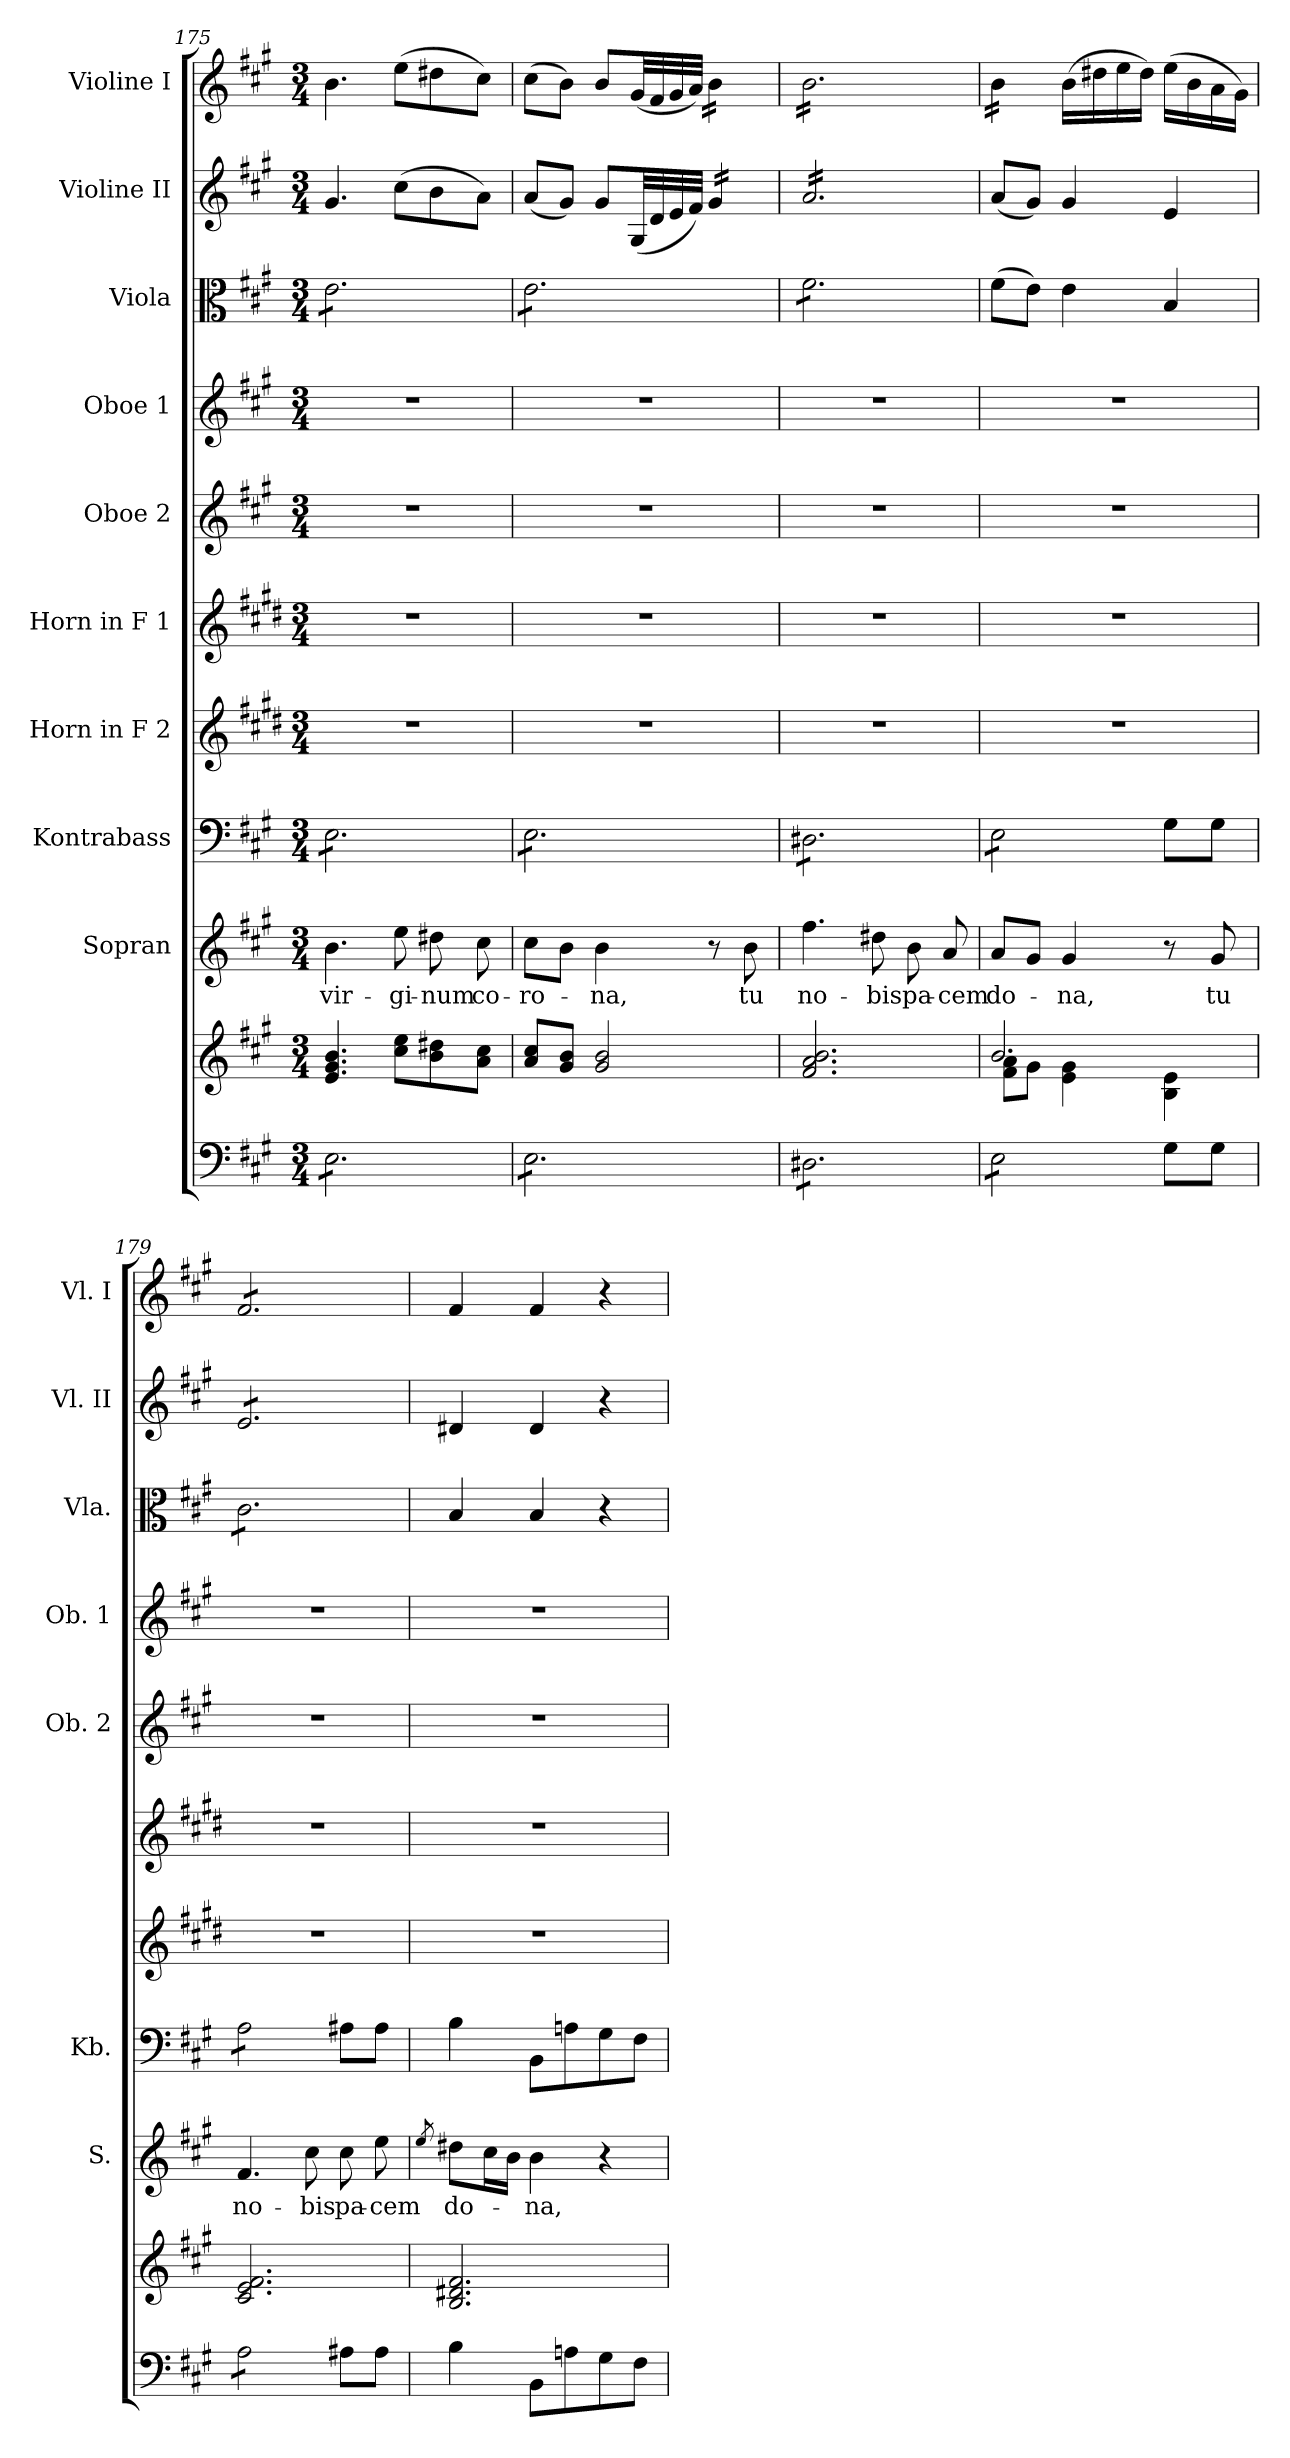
**kern	**kern	**kern	**text	**kern	**kern	**kern	**kern	**kern	**kern	**kern	**kern
*part10	*part10	*part9	*part9	*part8	*part7	*part6	*part5	*part4	*part3	*part2	*part1
*staff11	*staff10	*staff9	*staff9	*staff8	*staff7	*staff6	*staff5	*staff4	*staff3	*staff2	*staff1
*	*	*I"Sopran	*	*I"Kontrabass	*I"Horn in F 2	*I"Horn in F 1	*I"Oboe 2	*I"Oboe 1	*I"Viola	*I"Violine II	*I"Violine I
*	*	*I'S.	*	*I'Kb.	*	*	*I'Ob. 2	*I'Ob. 1	*I'Vla.	*I'Vl. II	*I'Vl. I
*clefF4	*clefG2	*clefG2	*	*clefF4	*clefG2	*clefG2	*clefG2	*clefG2	*clefC3	*clefG2	*clefG2
*	*	*	*	*ITrd7c12	*ITrd4c7	*ITrd4c7	*	*	*	*	*
*k[f#c#g#]	*k[f#c#g#]	*k[f#c#g#]	*	*k[f#c#g#]	*k[f#c#g#]	*k[f#c#g#]	*k[f#c#g#]	*k[f#c#g#]	*k[f#c#g#]	*k[f#c#g#]	*k[f#c#g#]
*A:	*A:	*A:	*	*A:	*A:	*A:	*A:	*A:	*A:	*A:	*A:
*M3/4	*M3/4	*M3/4	*	*M3/4	*M3/4	*M3/4	*M3/4	*M3/4	*M3/4	*M3/4	*M3/4
=175	=175	=175	=175	=175	=175	=175	=175	=175	=175	=175	=175
!	!	!	!LO:LY:b	!	!	!	!	!	!	!	!
*tremolo	*	*	*	*	*	*	*	*	*	*	*
*	*	*	*	*tremolo	*	*	*	*	*	*	*
*	*	*	*	*	*	*	*	*	*tremolo	*	*
8E\L	4.e/ 4.g#/ 4.b/	4.b\	vir-	8EE\L	2.r	2.r	2.r	2.r	8e\L	4.g#/	4.b\
8E\	.	.	.	8EE\	.	.	.	.	8e\	.	.
8E\	.	.	.	8EE\	.	.	.	.	8e\	.	.
!	!	!	!LO:LY:b	!	!	!	!	!	!	!	!
8E\	8cc#\ 8ee\L	8ee\	-gi-	8EE\	.	.	.	.	8e\	(>8cc#\L	(>8ee\L
!	!	!	!LO:LY:b	!	!	!	!	!	!	!	!
8E\	8b\ 8dd#X\	8dd#X\	-num	8EE\	.	.	.	.	8e\	8b\	8dd#X\
!	!	!	!LO:LY:b	!	!	!	!	!	!	!	!
8E\J	8a\ 8cc#\J	8cc#\	co-	8EE\J	.	.	.	.	8e\J	8a\J)	8cc#\J)
=176	=176	=176	=176	=176	=176	=176	=176	=176	=176	=176	=176
!	!	!	!LO:LY:b	!	!	!	!	!	!	!	!
8E\L	8a/ 8cc#/L	8cc#\L	-ro-	8EE\L	2.r	2.r	2.r	2.r	8e\L	(<8a/L	(>8cc#\L
8E\	8g#/ 8b/J	8b\J	.	8EE\	.	.	.	.	8e\	8g#/J)	8b\J)
!	!	!	!LO:LY:b	!	!	!	!	!	!	!	!
8E\	2g#/ 2b/	4b\	-na,	8EE\	.	.	.	.	8e\	8g#/L	8b/L
8E\	.	.	.	8EE\	.	.	.	.	8e\	(<32G#/LL	(<32g#/LL
.	.	.	.	.	.	.	.	.	.	32d/	32f#/
.	.	.	.	.	.	.	.	.	.	32e/	32g#/
.	.	.	.	.	.	.	.	.	.	32f#/JJJ)	32a/JJJ)
*	*	*	*	*	*	*	*	*	*	*tremolo	*
*	*	*	*	*	*	*	*	*	*	*	*tremolo
8E\	.	8r	.	8EE\	.	.	.	.	8e\	16g#/LL	16b\LL
.	.	.	.	.	.	.	.	.	.	16g#/	16b\
!	!	!	!LO:LY:b	!	!	!	!	!	!	!	!
8E\J	.	8b\	tu	8EE\J	.	.	.	.	8e\J	16g#/	16b\
.	.	.	.	.	.	.	.	.	.	16g#/JJ	16b\JJ
!!LO:PB:g=z
=177	=177	=177	=177	=177	=177	=177	=177	=177	=177	=177	=177
!	!	!	!LO:LY:b	!	!	!	!	!	!	!	!
8D#X\L	2.f#/ 2.a/ 2.b/	4.ff#\	no-	8DD#X\L	2.r	2.r	2.r	2.r	8f#\L	16a/LL	16b\LL
.	.	.	.	.	.	.	.	.	.	16a/	16b\
8D#X\	.	.	.	8DD#X\	.	.	.	.	8f#\	16a/	16b\
.	.	.	.	.	.	.	.	.	.	16a/	16b\
8D#X\	.	.	.	8DD#X\	.	.	.	.	8f#\	16a/	16b\
.	.	.	.	.	.	.	.	.	.	16a/	16b\
!	!	!	!LO:LY:b	!	!	!	!	!	!	!	!
8D#X\	.	8dd#X\	-bis	8DD#X\	.	.	.	.	8f#\	16a/	16b\
.	.	.	.	.	.	.	.	.	.	16a/	16b\
!	!	!	!LO:LY:b	!	!	!	!	!	!	!	!
8D#X\	.	8b\	pa-	8DD#X\	.	.	.	.	8f#\	16a/	16b\
.	.	.	.	.	.	.	.	.	.	16a/	16b\
!	!	!	!LO:LY:b	!	!	!	!	!	!	!	!
8D#X\J	.	8a/	-cem	8DD#X\J	.	.	.	.	8f#\J	16a/	16b\
*	*	*	*	*	*	*	*	*	*Xtremolo	*	*
.	.	.	.	.	.	.	.	.	.	16a/JJ	16b\JJ
*	*	*	*	*	*	*	*	*	*	*Xtremolo	*
=178	=178	=178	=178	=178	=178	=178	=178	=178	=178	=178	=178
*	*^	*	*	*	*	*	*	*	*	*	*
!	!	!	!	!LO:LY:b	!	!	!	!	!	!	!	!
8E\L	2.b/	8f#\ 8a\L	8a/L	do-	8EE\L	2.r	2.r	2.r	2.r	(>8f#\L	(<8a/L	16b\LL
.	.	.	.	.	.	.	.	.	.	.	.	16b\
8E\	.	8g#\J	8g#/J	.	8EE\	.	.	.	.	8e\J)	8g#/J)	16b\
.	.	.	.	.	.	.	.	.	.	.	.	16b\JJ
*	*	*	*	*	*	*	*	*	*	*	*	*Xtremolo
!	!	!	!	!LO:LY:b	!	!	!	!	!	!	!	!
8E\	.	4e\ 4g#\	4g#/	-na,	8EE\	.	.	.	.	4e\	4g#/	(>16b\LL
.	.	.	.	.	.	.	.	.	.	.	.	16dd#X\
8E\J	.	.	.	.	8EE\J	.	.	.	.	.	.	16ee\
*	*	*	*	*	*Xtremolo	*	*	*	*	*	*	*
*Xtremolo	*	*	*	*	*	*	*	*	*	*	*	*
.	.	.	.	.	.	.	.	.	.	.	.	16dd#\JJ)
8G#\L	.	4B\ 4e\	8r	.	8GG#\L	.	.	.	.	4B/	4e/	(>16ee\LL
.	.	.	.	.	.	.	.	.	.	.	.	16b\
!	!	!	!	!LO:LY:b	!	!	!	!	!	!	!	!
8G#\J	.	.	8g#/	tu	8GG#\J	.	.	.	.	.	.	16a\
.	.	.	.	.	.	.	.	.	.	.	.	16g#\JJ)
*	*v	*v	*	*	*	*	*	*	*	*	*	*
=179	=179	=179	=179	=179	=179	=179	=179	=179	=179	=179	=179
!	!	!	!LO:LY:b	!	!	!	!	!	!	!	!
*tremolo	*	*	*	*	*	*	*	*	*	*	*
*	*	*	*	*tremolo	*	*	*	*	*	*	*
*	*	*	*	*	*	*	*	*	*tremolo	*	*
*	*	*	*	*	*	*	*	*	*	*tremolo	*
*	*	*	*	*	*	*	*	*	*	*	*tremolo
8A\L	2.c#/ 2.e/ 2.f#/	4.f#/	no-	8AA\L	2.r	2.r	2.r	2.r	8c#\L	8e/L	8f#/L
8A\	.	.	.	8AA\	.	.	.	.	8c#\	8e/	8f#/
8A\	.	.	.	8AA\	.	.	.	.	8c#\	8e/	8f#/
!	!	!	!LO:LY:b	!	!	!	!	!	!	!	!
8A\J	.	8cc#\	-bis	8AA\J	.	.	.	.	8c#\	8e/	8f#/
*	*	*	*	*Xtremolo	*	*	*	*	*	*	*
*Xtremolo	*	*	*	*	*	*	*	*	*	*	*
!	!	!	!LO:LY:b	!	!	!	!	!	!	!	!
8A#X\L	.	8cc#\	pa-	8AA#X\L	.	.	.	.	8c#\	8e/	8f#/
!	!	!	!LO:LY:b	!	!	!	!	!	!	!	!
8A#\J	.	8ee\	-cem	8AA#\J	.	.	.	.	8c#\J	8e/J	8f#/J
*	*	*	*	*	*	*	*	*	*	*	*Xtremolo
*	*	*	*	*	*	*	*	*	*	*Xtremolo	*
*	*	*	*	*	*	*	*	*	*Xtremolo	*	*
=180	=180	=180	=180	=180	=180	=180	=180	=180	=180	=180	=180
.	.	8qee/	.	.	.	.	.	.	.	.	.
!	!	!	!LO:LY:b	!	!	!	!	!	!	!	!
4B\	2.B/ 2.d#X/ 2.f#/	8dd#X\L	do-	4BB\	2.r	2.r	2.r	2.r	4B/	4d#X/	4f#/
.	.	16cc#\L	.	.	.	.	.	.	.	.	.
.	.	16b\JJ	.	.	.	.	.	.	.	.	.
!	!	!	!LO:LY:b	!	!	!	!	!	!	!	!
8BB\L	.	4b\	-na,	8BBB\L	.	.	.	.	4B/	4d#/	4f#/
8An\	.	.	.	8AAn\	.	.	.	.	.	.	.
8G#\	.	4r	.	8GG#\	.	.	.	.	4r	4r	4r
8F#\J	.	.	.	8FF#\J	.	.	.	.	.	.	.
=	=	=	=	=	=	=	=	=	=	=	=
*-	*-	*-	*-	*-	*-	*-	*-	*-	*-	*-	*-
